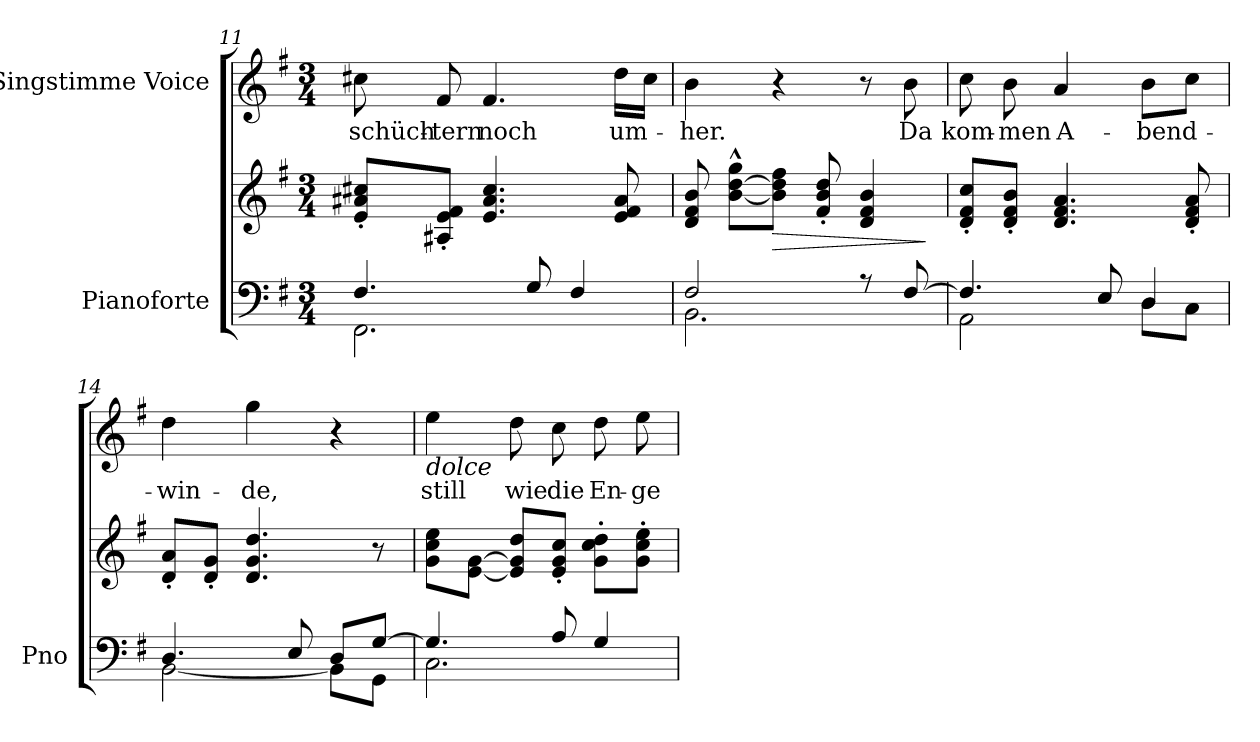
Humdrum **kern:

**kern	**kern	**dynam	**kern	**text
*part2	*part2	*part2	*part1	*part1
*staff3	*staff2	*staff2/3	*staff1	*staff1
*I"Pianoforte	*	*	*I"Singstimme Voice	*
*I'Pno	*	*	*	*
*clefF4	*clefG2	*	*clefG2	*
*k[f#]	*k[f#]	*	*k[f#]	*
*M3/4	*M3/4	*	*M3/4	*
=11	=11	=11	=11	=11
*^	*	*	*	*
!	!	!	!	!	!LO:LY:b
4.F#/	2.FF#\	8e/' 8a#X/' 8cc#X/'L	.	8cc#X\	schüch-
!	!	!	!	!	!LO:LY:b
.	.	8A#X/' 8e/' 8f#/'J	.	8f#/	-tern
!	!	!	!	!	!LO:LY:b
.	.	4.e/ 4.a#/ 4.cc#/	.	4.f#/	noch
8G/	.	.	.	.	.
4F#/	.	.	.	.	.
!	!	!	!	!	!LO:LY:b
.	.	8e/ 8f#/ 8a#/	.	16dd\LL	um-
.	.	.	.	16cc#\JJ	.
=12	=12	=12	=12	=12	=12
!	!	!	!	!	!LO:LY:b
2F#/	2.BB\	8d/ 8f#/ 8b/	.	4b\	-her.
.	.	[8b\^^ [8dd\^^ 8gg\^^L	.	.	.
!	!	!	!LO:HP:b	!	!
.	.	8b\] 8dd\] 8ff#\J	>	4r	.
.	.	8f#/' 8b/' 8dd/'	.	.	.
8r	.	4d/ 4f#/ 4b/	.	8r	.
!	!	!	!	!	!LO:LY:b
[8F#/	.	.	.	8b\	Da
*v	*v	*	*	*	*
.	.	]	.	.
=13	=13	=13	=13	=13
*^	*	*	*	*
!	!	!	!	!	!LO:LY:b
4.F#/]	2AA\	8d/' 8f#/' 8cc/'L	.	8cc\	kom-
!	!	!	!	!	!LO:LY:b
.	.	8d/' 8f#/' 8b/'J	.	8b\	-men
!	!	!	!	!	!LO:LY:b
.	.	4.d/ 4.f#/ 4.a/	.	4a/	A-
8E/	.	.	.	.	.
!	!	!	!	!	!LO:LY:b
4D/	8D\L	.	.	8b\L	-bend-
.	8C\J	8d/' 8f#/' 8a/'	.	8cc\J	.
=14	=14	=14	=14	=14	=14
!	!	!	!	!	!LO:LY:b
4.D/	[2BB\	8d/' 8a/'L	.	4dd\	-win-
.	.	8d/' 8g/'J	.	.	.
!	!	!	!	!	!LO:LY:b
.	.	4.d/ 4.g/ 4.dd/	.	4gg\	-de,
8E/	.	.	.	.	.
8D/L	8BB\L]	.	.	4r	.
[8G/J	8GG\J	8r	.	.	.
!!LO:LB:g=z
=15	=15	=15	=15	=15	=15
!	!	!	!	!LO:TX:b:i:t=dolce	!
!	!	!	!	!	!LO:LY:b
4.G/]	2.C\	8g\ 8cc\ 8ee\L	.	4ee\	still
.	.	[8e\ [8g\J	.	.	.
!	!	!	!	!	!LO:LY:b
.	.	8e/] 8g/] 8dd/L	.	8dd\	wie
!	!	!	!	!	!LO:LY:b
8A/	.	8e/' 8g/' 8cc/'J	.	8cc\	die
!	!	!	!	!	!LO:LY:b
4G/	.	8g\' 8cc\' 8dd\'L	.	8dd\	En-
!	!	!	!	!	!LO:LY:b
.	.	8g\' 8cc\' 8ee\'J	.	8ee\	-ge-
*v	*v	*	*	*	*
=	=	=	=	=
*-	*-	*-	*-	*-
